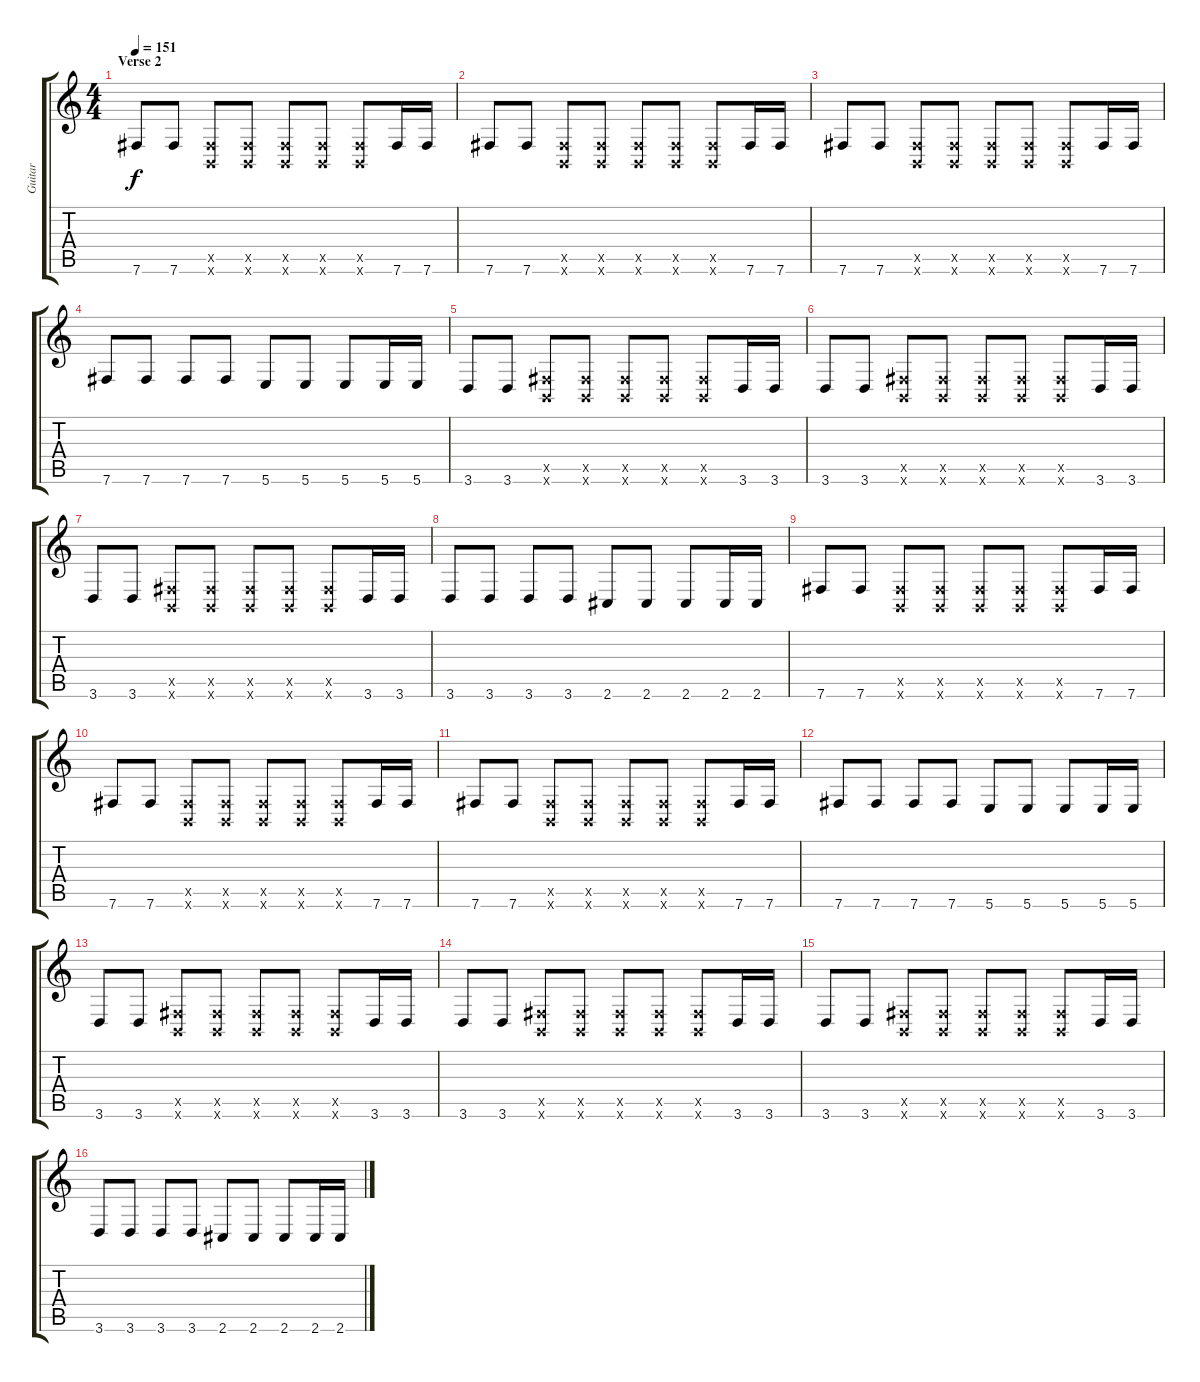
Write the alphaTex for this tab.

\track ("Guitar" "Guitar") {instrument distortionguitar}
\staff {score tabs}
\tuning (Db4 Ab3 E3 B2 Gb2 B1) {hide}
\ts (4 4)
\section ("" "Verse 2")
\tempo 151
\clef g2
\ks c
7.6.8{dy f} 7.6.8 (0.5{x} 0.6{x}).8 (0.5{x} 0.6{x}).8 (0.5{x} 0.6{x}).8 (0.5{x} 0.6{x}).8 (0.5{x} 0.6{x}).8 7.6.16 7.6.16 |
7.6.8 7.6.8 (0.5{x} 0.6{x}).8 (0.5{x} 0.6{x}).8 (0.5{x} 0.6{x}).8 (0.5{x} 0.6{x}).8 (0.5{x} 0.6{x}).8 7.6.16 7.6.16 |
7.6.8 7.6.8 (0.5{x} 0.6{x}).8 (0.5{x} 0.6{x}).8 (0.5{x} 0.6{x}).8 (0.5{x} 0.6{x}).8 (0.5{x} 0.6{x}).8 7.6.16 7.6.16 |
7.6.8 7.6.8 7.6.8 7.6.8 5.6.8 5.6.8 5.6.8 5.6.16 5.6.16 |
3.6.8 3.6.8 (0.5{x} 0.6{x}).8 (0.5{x} 0.6{x}).8 (0.5{x} 0.6{x}).8 (0.5{x} 0.6{x}).8 (0.5{x} 0.6{x}).8 3.6.16 3.6.16 |
3.6.8 3.6.8 (0.5{x} 0.6{x}).8 (0.5{x} 0.6{x}).8 (0.5{x} 0.6{x}).8 (0.5{x} 0.6{x}).8 (0.5{x} 0.6{x}).8 3.6.16 3.6.16 |
3.6.8 3.6.8 (0.5{x} 0.6{x}).8 (0.5{x} 0.6{x}).8 (0.5{x} 0.6{x}).8 (0.5{x} 0.6{x}).8 (0.5{x} 0.6{x}).8 3.6.16 3.6.16 |
3.6.8 3.6.8 3.6.8 3.6.8 2.6.8 2.6.8 2.6.8 2.6.16 2.6.16 |
7.6.8 7.6.8 (0.5{x} 0.6{x}).8 (0.5{x} 0.6{x}).8 (0.5{x} 0.6{x}).8 (0.5{x} 0.6{x}).8 (0.5{x} 0.6{x}).8 7.6.16 7.6.16 |
7.6.8 7.6.8 (0.5{x} 0.6{x}).8 (0.5{x} 0.6{x}).8 (0.5{x} 0.6{x}).8 (0.5{x} 0.6{x}).8 (0.5{x} 0.6{x}).8 7.6.16 7.6.16 |
7.6.8 7.6.8 (0.5{x} 0.6{x}).8 (0.5{x} 0.6{x}).8 (0.5{x} 0.6{x}).8 (0.5{x} 0.6{x}).8 (0.5{x} 0.6{x}).8 7.6.16 7.6.16 |
7.6.8 7.6.8 7.6.8 7.6.8 5.6.8 5.6.8 5.6.8 5.6.16 5.6.16 |
3.6.8 3.6.8 (0.5{x} 0.6{x}).8 (0.5{x} 0.6{x}).8 (0.5{x} 0.6{x}).8 (0.5{x} 0.6{x}).8 (0.5{x} 0.6{x}).8 3.6.16 3.6.16 |
3.6.8 3.6.8 (0.5{x} 0.6{x}).8 (0.5{x} 0.6{x}).8 (0.5{x} 0.6{x}).8 (0.5{x} 0.6{x}).8 (0.5{x} 0.6{x}).8 3.6.16 3.6.16 |
3.6.8 3.6.8 (0.5{x} 0.6{x}).8 (0.5{x} 0.6{x}).8 (0.5{x} 0.6{x}).8 (0.5{x} 0.6{x}).8 (0.5{x} 0.6{x}).8 3.6.16 3.6.16 |
3.6.8 3.6.8 3.6.8 3.6.8 2.6.8 2.6.8 2.6.8 2.6.16 2.6.16
